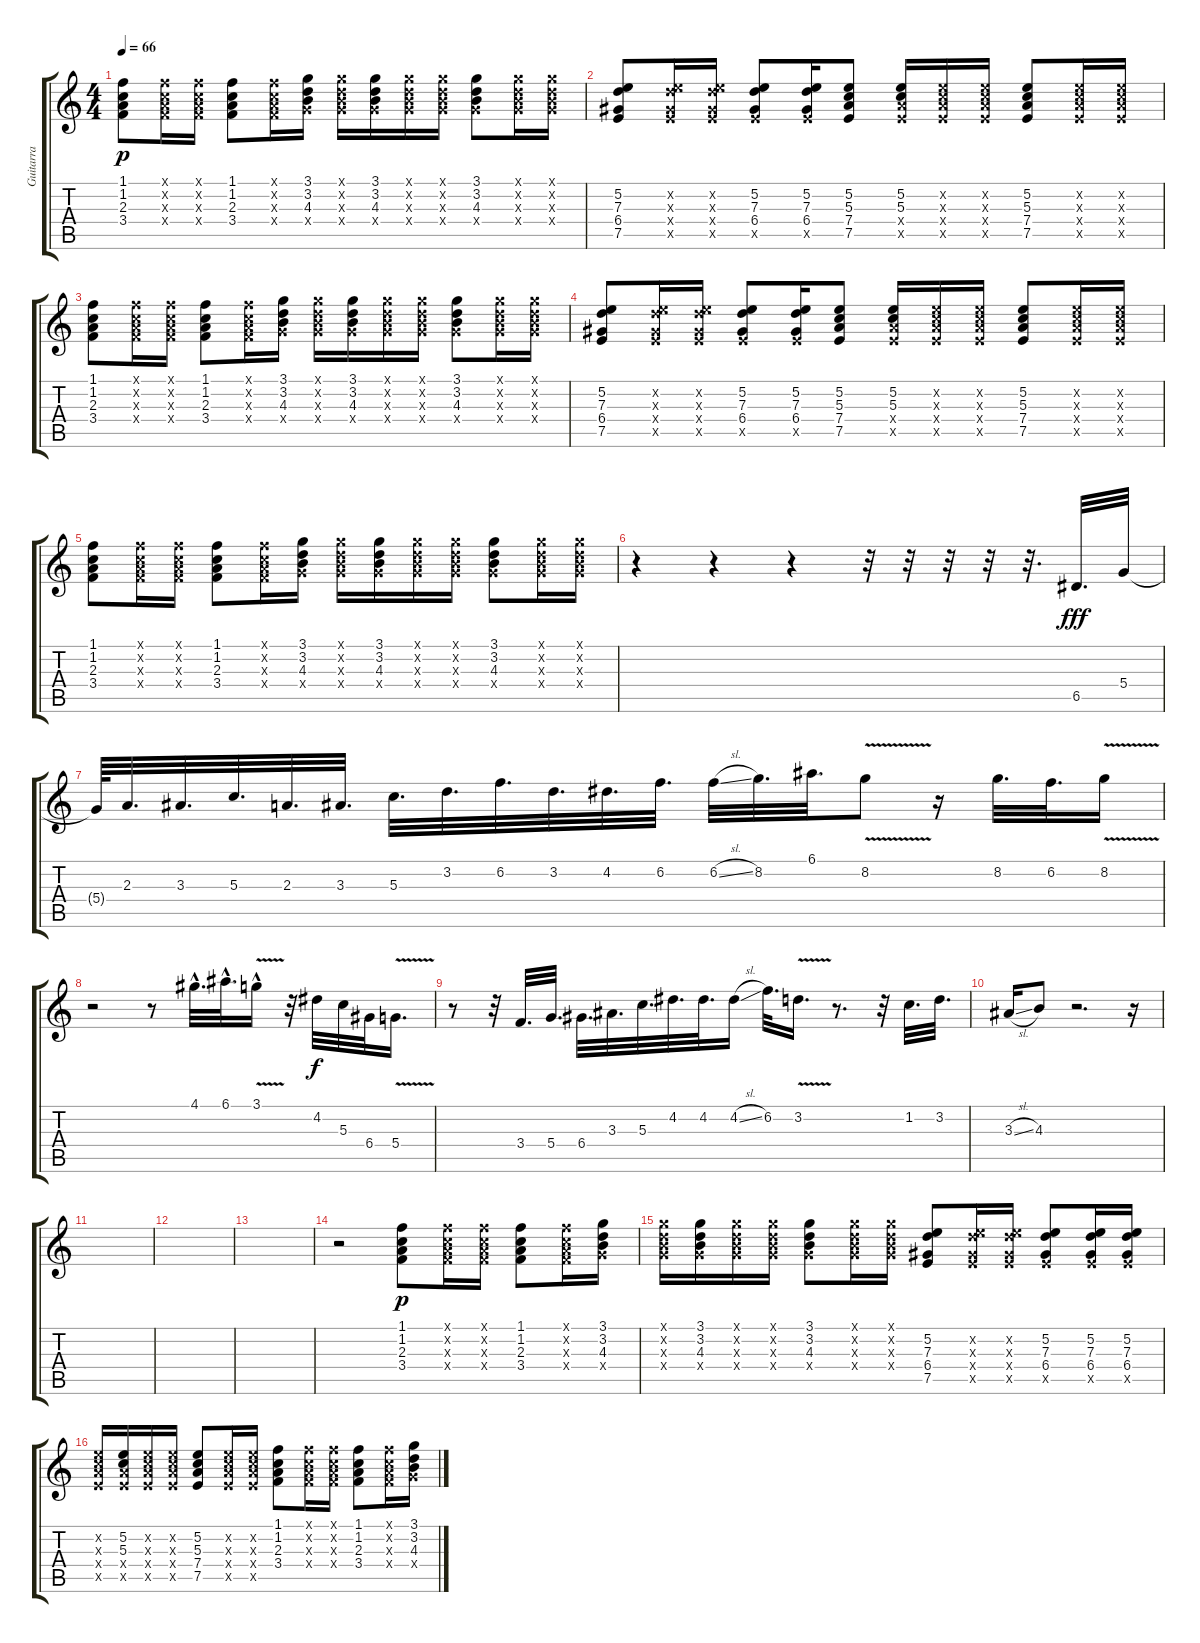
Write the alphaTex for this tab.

\track ("Guitarra" "Guitarra") {instrument acousticguitarsteel}
\staff {score tabs}
\tuning (E4 B3 G3 D3 A2 E2) {hide}
\ts (4 4)
\tempo 66
\clef g2
\ks c
(1.1 1.2 2.3 3.4).8{dy p} (1.1{x} 1.2{x} 2.3{x} 3.4{x}).16 (1.1{x} 1.2{x} 2.3{x} 3.4{x}).16 (1.1 1.2 2.3 3.4).8 (1.1{x} 1.2{x} 2.3{x} 3.4{x}).16 (3.1 3.2 4.3 5.4{x}).16 (3.1{x} 3.2{x} 4.3{x} 5.4{x}).16 (3.1 3.2 4.3 5.4{x}).16 (3.1{x} 3.2{x} 4.3{x} 5.4{x}).16 (3.1{x} 3.2{x} 4.3{x} 5.4{x}).16 (3.1 3.2 4.3 5.4{x}).8 (3.1{x} 3.2{x} 4.3{x} 5.4{x}).16 (3.1{x} 3.2{x} 4.3{x} 5.4{x}).16 |
(5.2 7.3 6.4 7.5).8 (5.2{x} 7.3{x} 6.4{x} 7.5{x}).16 (5.2{x} 7.3{x} 6.4{x} 7.5{x}).16 (5.2 7.3 6.4 7.5{x}).8 (5.2 7.3 6.4 7.5{x}).16 (5.2 5.3 7.4 7.5).8 (5.2 5.3 7.4{x} 7.5{x}).16 (5.2{x} 5.3{x} 7.4{x} 7.5{x}).16 (5.2{x} 5.3{x} 7.4{x} 7.5{x}).16 (5.2 5.3 7.4 7.5).8 (5.2{x} 5.3{x} 7.4{x} 7.5{x}).16 (5.2{x} 5.3{x} 7.4{x} 7.5{x}).16 |
(1.1 1.2 2.3 3.4).8 (1.1{x} 1.2{x} 2.3{x} 3.4{x}).16 (1.1{x} 1.2{x} 2.3{x} 3.4{x}).16 (1.1 1.2 2.3 3.4).8 (1.1{x} 1.2{x} 2.3{x} 3.4{x}).16 (3.1 3.2 4.3 5.4{x}).16 (3.1{x} 3.2{x} 4.3{x} 5.4{x}).16 (3.1 3.2 4.3 5.4{x}).16 (3.1{x} 3.2{x} 4.3{x} 5.4{x}).16 (3.1{x} 3.2{x} 4.3{x} 5.4{x}).16 (3.1 3.2 4.3 5.4{x}).8 (3.1{x} 3.2{x} 4.3{x} 5.4{x}).16 (3.1{x} 3.2{x} 4.3{x} 5.4{x}).16 |
(5.2 7.3 6.4 7.5).8 (5.2{x} 7.3{x} 6.4{x} 7.5{x}).16 (5.2{x} 7.3{x} 6.4{x} 7.5{x}).16 (5.2 7.3 6.4 7.5{x}).8 (5.2 7.3 6.4 7.5{x}).16 (5.2 5.3 7.4 7.5).8 (5.2 5.3 7.4{x} 7.5{x}).16 (5.2{x} 5.3{x} 7.4{x} 7.5{x}).16 (5.2{x} 5.3{x} 7.4{x} 7.5{x}).16 (5.2 5.3 7.4 7.5).8 (5.2{x} 5.3{x} 7.4{x} 7.5{x}).16 (5.2{x} 5.3{x} 7.4{x} 7.5{x}).16 |
(1.1 1.2 2.3 3.4).8 (1.1{x} 1.2{x} 2.3{x} 3.4{x}).16 (1.1{x} 1.2{x} 2.3{x} 3.4{x}).16 (1.1 1.2 2.3 3.4).8 (1.1{x} 1.2{x} 2.3{x} 3.4{x}).16 (3.1 3.2 4.3 5.4{x}).16 (3.1{x} 3.2{x} 4.3{x} 5.4{x}).16 (3.1 3.2 4.3 5.4{x}).16 (3.1{x} 3.2{x} 4.3{x} 5.4{x}).16 (3.1{x} 3.2{x} 4.3{x} 5.4{x}).16 (3.1 3.2 4.3 5.4{x}).8 (3.1{x} 3.2{x} 4.3{x} 5.4{x}).16 (3.1{x} 3.2{x} 4.3{x} 5.4{x}).16 |
r.4 r.4 r.4 r.32 r.32 r.32 r.32 r.32{d volume 11 instrument acousticguitarsteel} 6.5.32{d dy fff} 5.4.32 |
5.4{t}.64 2.3.32{d} 3.3.32{d} 5.3.32{d} 2.3.32{d} 3.3.32{d} 5.3.32{d} 3.2.32{d} 6.2.32{d} 3.2.32{d} 4.2.32{d} 6.2.32{d} 6.2{sl}.32 8.2.32{d} 6.1.32{d} 8.2{v}.8 r.16 8.2.32{d} 6.2.32{d} 8.2{v}.16 |
r.2 r.8 4.1{hac}.32{d} 6.1{hac}.32{d} 3.1{v hac}.16 r.32 4.2.32{dy f} 5.3.32 6.4.32 5.4{v}.16{d} |
r.8 r.32 3.4.32{d} 5.4.32{d} 6.4.32{d} 3.3.32{d} 5.3.32{d} 4.2.32{d} 4.2.32{d} 4.2{sl}.16 6.2.32{d} 3.2{v}.16{d} r.8{d} r.32 1.2.32{d} 3.2.32{d} |
3.3{sl}.16 4.3.8 r.2{d} r.16 |
|
|
|
r.2{volume 5} (1.1 1.2 2.3 3.4).8{dy p} (1.1{x} 1.2{x} 2.3{x} 3.4{x}).16 (1.1{x} 1.2{x} 2.3{x} 3.4{x}).16 (1.1 1.2 2.3 3.4).8 (1.1{x} 1.2{x} 2.3{x} 3.4{x}).16 (3.1 3.2 4.3 5.4{x}).16 |
(3.1{x} 3.2{x} 4.3{x} 5.4{x}).16 (3.1 3.2 4.3 5.4{x}).16 (3.1{x} 3.2{x} 4.3{x} 5.4{x}).16 (3.1{x} 3.2{x} 4.3{x} 5.4{x}).16 (3.1 3.2 4.3 5.4{x}).8 (3.1{x} 3.2{x} 4.3{x} 5.4{x}).16 (3.1{x} 3.2{x} 4.3{x} 5.4{x}).16 (5.2 7.3 6.4 7.5).8 (5.2{x} 7.3{x} 6.4{x} 7.5{x}).16 (5.2{x} 7.3{x} 6.4{x} 7.5{x}).16 (5.2 7.3 6.4 7.5{x}).8 (5.2 7.3 6.4 7.5{x}).16 (5.2 7.3 6.4 7.5{x}).16 |
(5.2{x} 5.3{x} 7.4{x} 7.5{x}).16 (5.2 5.3 7.4{x} 7.5{x}).16 (5.2{x} 5.3{x} 7.4{x} 7.5{x}).16 (5.2{x} 5.3{x} 7.4{x} 7.5{x}).16 (5.2 5.3 7.4 7.5).8 (5.2{x} 5.3{x} 7.4{x} 7.5{x}).16 (5.2{x} 5.3{x} 7.4{x} 7.5{x}).16 (1.1 1.2 2.3 3.4).8 (1.1{x} 1.2{x} 2.3{x} 3.4{x}).16 (1.1{x} 1.2{x} 2.3{x} 3.4{x}).16 (1.1 1.2 2.3 3.4).8 (1.1{x} 1.2{x} 2.3{x} 3.4{x}).16 (3.1 3.2 4.3 5.4{x}).16
